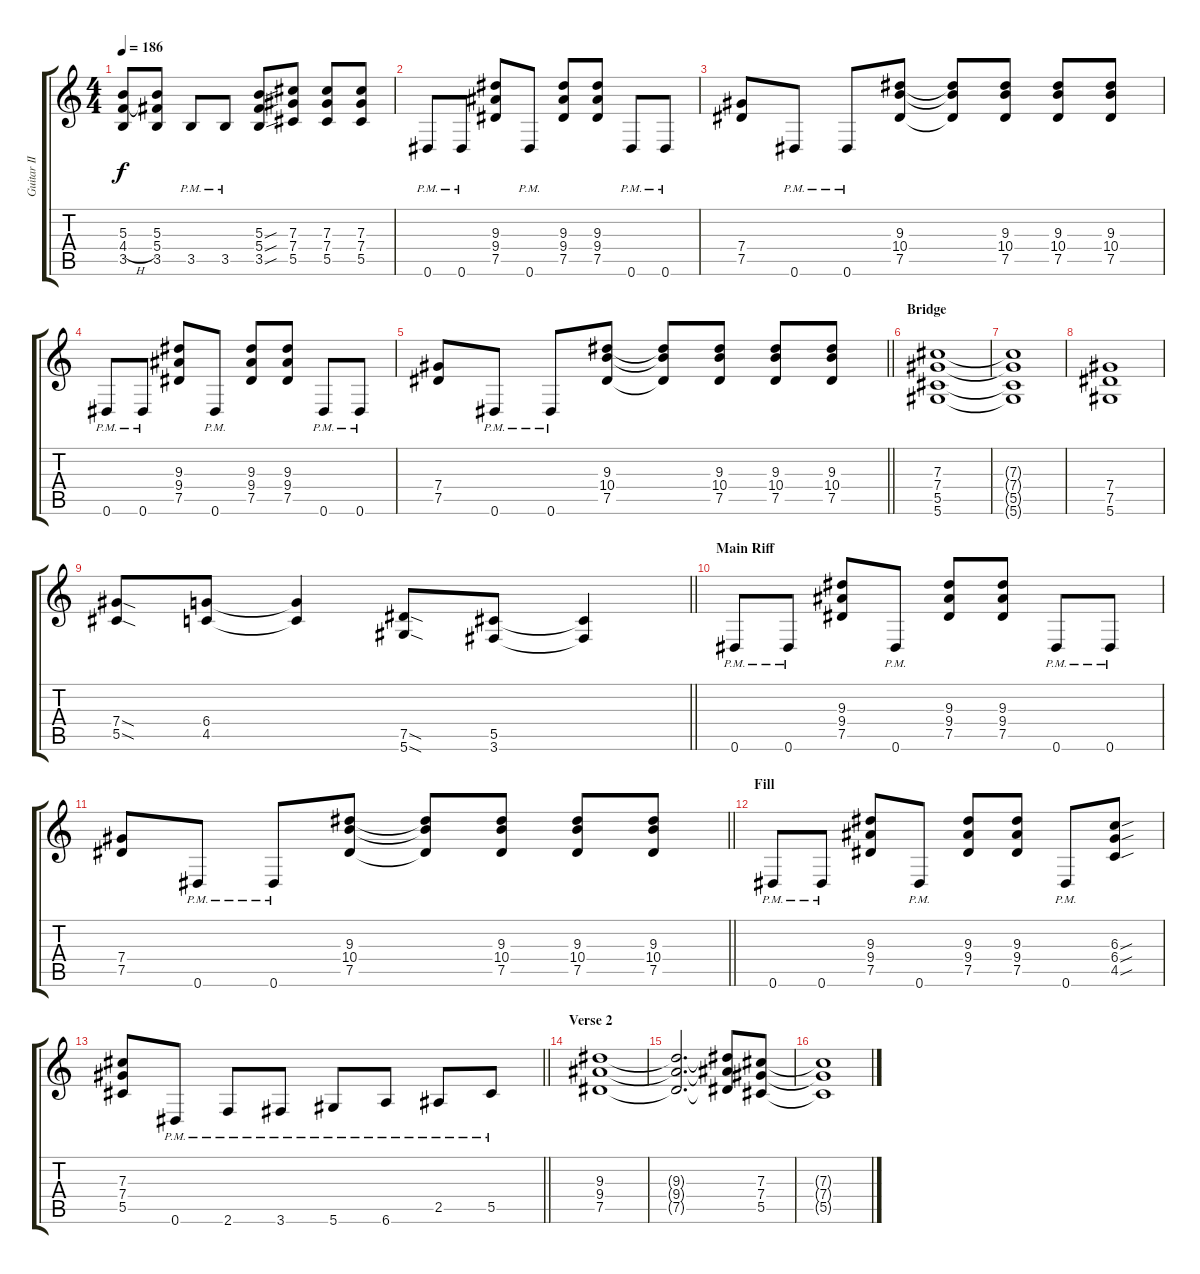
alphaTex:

\track ("Guitar II" "Guitar II") {instrument distortionguitar}
\staff {score tabs}
\tuning (Eb4 Bb3 Gb3 Db3 Ab2 Eb2) {hide}
\ts (4 4)
\tempo 186
\clef g2
\ks c
(5.3 4.4{h} 3.5).8{dy f} (5.3 5.4 3.5).8 3.5{pm}.8 3.5{pm}.8 (5.3{sou} 5.4{sou} 3.5{sou}).8 (7.3 7.4 5.5).8 (7.3 7.4 5.5).8 (7.3 7.4 5.5).8 |
0.6{pm}.8 0.6{pm}.8 (9.3 9.4 7.5).8 0.6{pm}.8 (9.3 9.4 7.5).8 (9.3 9.4 7.5).8 0.6{pm}.8 0.6{pm}.8 |
(7.4 7.5).8 0.6{pm}.8 0.6{pm}.8 (9.3 10.4 7.5).8 (9.3{t} 10.4{t} 7.5{t}).8 (9.3 10.4 7.5).8 (9.3 10.4 7.5).8 (9.3 10.4 7.5).8 |
0.6{pm}.8 0.6{pm}.8 (9.3 9.4 7.5).8 0.6{pm}.8 (9.3 9.4 7.5).8 (9.3 9.4 7.5).8 0.6{pm}.8 0.6{pm}.8 |
\barLineRight lightlight
(7.4 7.5).8 0.6{pm}.8 0.6{pm}.8 (9.3 10.4 7.5).8 (9.3{t} 10.4{t} 7.5{t}).8 (9.3 10.4 7.5).8 (9.3 10.4 7.5).8 (9.3 10.4 7.5).8 |
\section ("" "Bridge")
(7.3 7.4 5.5 5.6).1 |
(7.3{t} 7.4{t} 5.5{t} 5.6{t}).1 |
(7.4 7.5 5.6).1 |
\barLineRight lightlight
(7.4{sod} 5.5{sod}).8 (6.4 4.5).8 (6.4{t} 4.5{t}).4 (7.5{sod} 5.6{sod}).8 (5.5 3.6).8 (5.5{t} 3.6{t}).4 |
\section ("" "Main Riff")
0.6{pm}.8 0.6{pm}.8 (9.3 9.4 7.5).8 0.6{pm}.8 (9.3 9.4 7.5).8 (9.3 9.4 7.5).8 0.6{pm}.8 0.6{pm}.8 |
\barLineRight lightlight
(7.4 7.5).8 0.6{pm}.8 0.6{pm}.8 (9.3 10.4 7.5).8 (9.3{t} 10.4{t} 7.5{t}).8 (9.3 10.4 7.5).8 (9.3 10.4 7.5).8 (9.3 10.4 7.5).8 |
\section ("" "Fill")
0.6{pm}.8 0.6{pm}.8 (9.3 9.4 7.5).8 0.6{pm}.8 (9.3 9.4 7.5).8 (9.3 9.4 7.5).8 0.6{pm}.8 (6.3{sou} 6.4{sou} 4.5{sou}).8 |
\barLineRight lightlight
(7.3 7.4 5.5).8 0.6{pm}.8 2.6{pm}.8 3.6{pm}.8 5.6{pm}.8 6.6{pm}.8 2.5{pm}.8 5.5{pm}.8 |
\section ("" "Verse 2")
(9.3 9.4 7.5).1 |
(9.3{t} 9.4{t} 7.5{t}).2{d} (9.3{t} 9.4{t} 7.5{t}).8 (7.3 7.4 5.5).8 |
(7.3{t} 7.4{t} 5.5{t}).1
